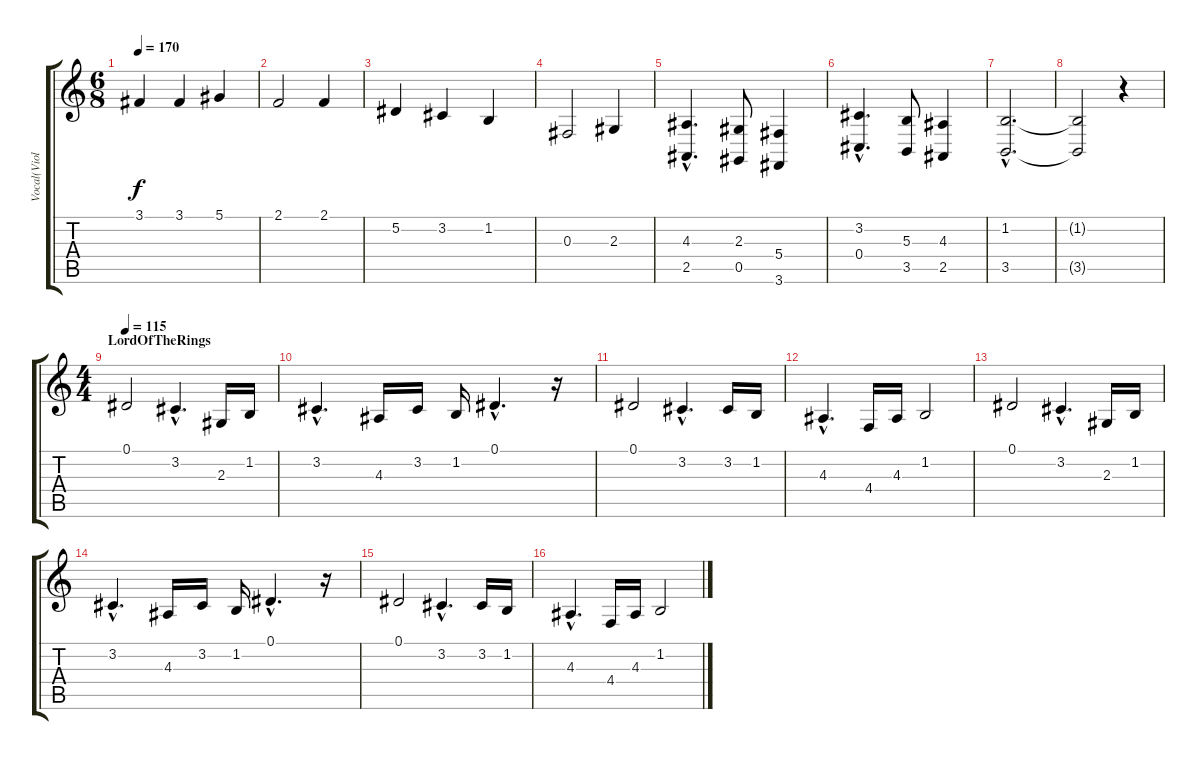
\track ("Vocal(Violin)" "Vocal(Viol") {instrument violin}
\staff {score tabs}
\tuning (Eb4 Bb3 Gb3 Db3 Ab2 Eb2) {hide}
\ts (6 8)
\tempo 170
\clef g2
\ks c
3.1.4{dy f} 3.1.4 5.1.4 |
2.1.2 2.1.4 |
5.2.4 3.2.4 1.2.4 |
0.3.2 2.3.4 |
(4.3{hac} 2.5{hac}).4{d} (2.3 0.5).8 (5.4 3.6).4 |
(3.2{hac} 0.4{hac}).4{d} (5.3 3.5).8 (4.3 2.5).4 |
(1.2{hac} 3.5{hac}).2{d} |
(1.2{t} 3.5{t}).2 r.4 |
\ts (4 4)
\section ("" "LordOfTheRings")
\tempo 115
0.1.2{volume 16} 3.2{hac}.4{d} 2.3.16 1.2.16 |
3.2{hac}.4{d} 4.3.16 3.2.16 1.2.16 0.1{hac}.4{d} r.16 |
0.1.2 3.2{hac}.4{d} 3.2.16 1.2.16 |
4.3{hac}.4{d} 4.4.16 4.3.16 1.2.2 |
0.1.2 3.2{hac}.4{d} 2.3.16 1.2.16 |
3.2{hac}.4{d} 4.3.16 3.2.16 1.2.16 0.1{hac}.4{d} r.16 |
0.1.2 3.2{hac}.4{d} 3.2.16 1.2.16 |
4.3{hac}.4{d} 4.4.16 4.3.16 1.2.2
